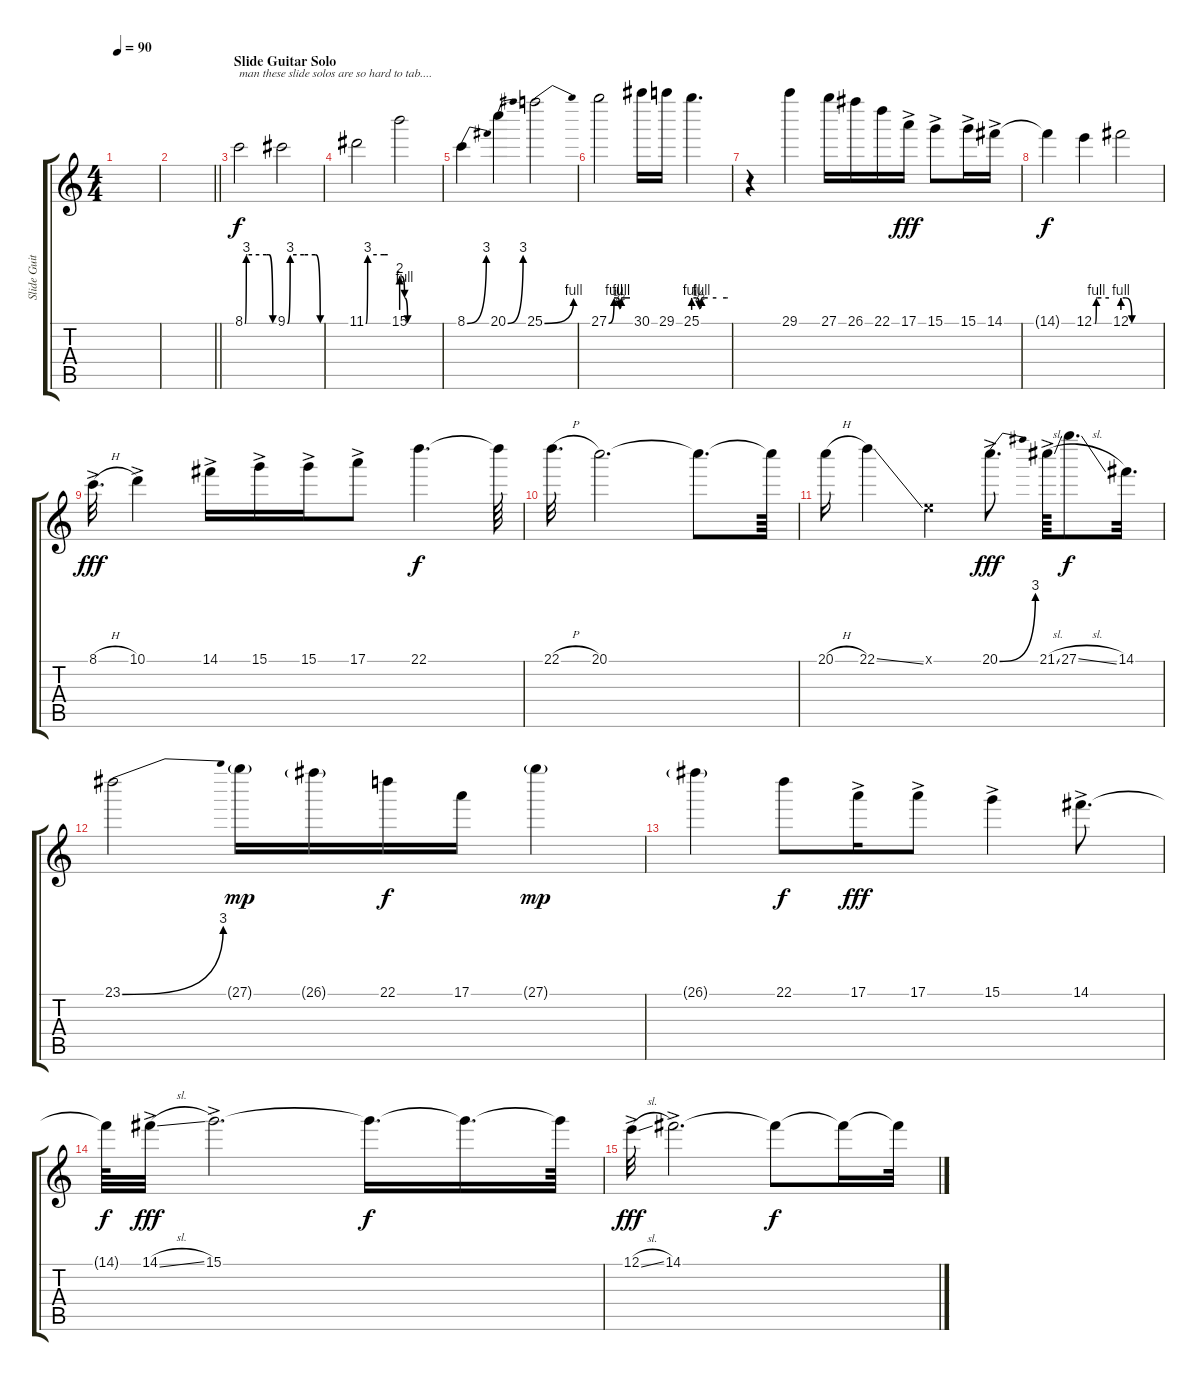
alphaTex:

\track ("Slide Guitar" "Slide Guit") {instrument overdrivenguitar}
\staff {score tabs}
\tuning (E4 B3 G3 D3 A2 E2) {hide}
\ts (4 4)
\tempo 90
\clef g2
\ks c
|
\barLineRight lightlight
|
\section ("" "Slide Guitar Solo")
8.1{be (custom 0 0 3 12 5 12 30 12 45 12 50 12 58 0 60 0)}.2{txt "man these slide solos are so hard to tab...."} 9.1{be (custom 0 0 5 12 30 12 51 12 60 0)}.2 |
11.1{be (custom 0 0 5 12 30 12 50 12 60 12)}.2 15.1{be (custom 0 8 5 4 10 0 16 0 20 0 22 0 29 0 40 0 60 0)}.2 |
8.1{be (bend 0 0 60 12)}.4 20.1{be (bend 0 0 60 12)}.4 25.1{be (bend 0 0 60 4)}.2 |
27.1{be (custom 0 0 15 4 23 4 25 4 30 2 35 4 40 4 60 4)}.2 30.1.16 29.1.16 25.1{be (custom 0 4 5 4 10 2 14 4 20 4 25 4 40 4 58 4 60 4)}.4{d} |
r.4 29.1.4 27.1.16 26.1.16 22.1.16 17.1{ac}.16{dy fff} 15.1{ac}.8 15.1{ac}.16 14.1{ac}.16 |
14.1{t}.4{dy f} 12.1{be (custom 0 0 5 0 10 4 15 4 30 4 60 4)}.4 12.1{be (custom 0 4 5 4 15 0 20 0 40 0 60 0)}.2 |
8.1{h ac}.32{d dy fff} 10.1{ac}.4 14.1{ac}.16 15.1{ac}.16 15.1{ac}.16 17.1{ac}.8 22.1.4{d dy f} 22.1{t}.64 |
22.1{h}.32{d} 20.1.2{d} 20.1{t}.8{d} 20.1{t}.64 |
20.1{h}.16 22.1{ss}.4 0.1{x}.4 20.1{be (bend 0 0 60 12) ac}.8{d dy fff} 21.1{sl ac}.64 27.1{sl}.8{d dy f} 14.1.32{d} |
23.1{be (bend 0 0 60 12)}.2 27.1{g}.16{dy mp} 26.1{g}.16 22.1.16{dy f} 17.1.16 27.1{g}.4{dy mp} |
26.1{g}.4 22.1.8{dy f} 17.1{ac}.16{dy fff} 17.1{ac}.8 15.1{ac}.4 14.1{ac}.8{d} |
14.1{t}.64{dy f} 14.1{sl ac}.32{dy fff} 15.1{ac}.2{d} 15.1{t}.16{d dy f} 15.1{t}.16{d} 15.1{t}.64 |
12.1{sl ac}.32{dy fff} 14.1{ac}.2{d} 14.1{t}.8{dy f} 14.1{t}.16 14.1{t}.32
